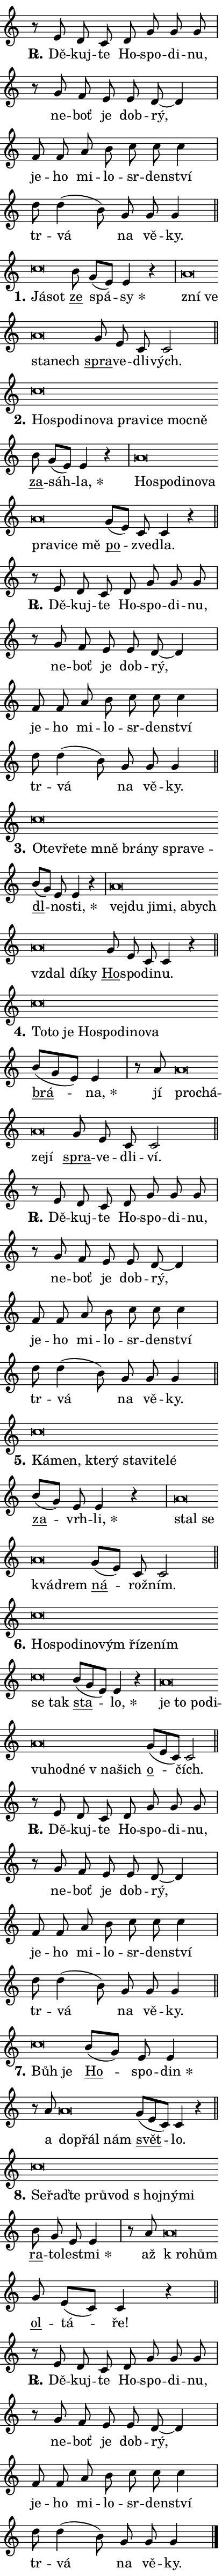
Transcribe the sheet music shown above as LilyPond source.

\version "2.24.0"
\header { tagline = "" }
\paper {
  indent = 0\cm
  top-margin = 0\cm
  right-margin = 0.13\cm % to fit lyric hyphens
  bottom-margin = 0\cm
  left-margin = 0\cm
  paper-width = 7\cm
  page-breaking = #ly:one-page-breaking
  system-system-spacing.basic-distance = #11
  score-system-spacing.basic-distance = #11
  ragged-last = ##f
}


%% Author: Thomas Morley
%% https://lists.gnu.org/archive/html/lilypond-user/2020-05/msg00002.html
#(define (line-position grob)
"Returns position of @var[grob} in current system:
   @code{'start}, if at first time-step
   @code{'end}, if at last time-step
   @code{'middle} otherwise
"
  (let* ((col (ly:item-get-column grob))
         (ln (ly:grob-object col 'left-neighbor))
         (rn (ly:grob-object col 'right-neighbor))
         (col-to-check-left (if (ly:grob? ln) ln col))
         (col-to-check-right (if (ly:grob? rn) rn col))
         (break-dir-left
           (and
             (ly:grob-property col-to-check-left 'non-musical #f)
             (ly:item-break-dir col-to-check-left)))
         (break-dir-right
           (and
             (ly:grob-property col-to-check-right 'non-musical #f)
             (ly:item-break-dir col-to-check-right))))
        (cond ((eqv? 1 break-dir-left) 'start)
              ((eqv? -1 break-dir-right) 'end)
              (else 'middle))))

#(define (tranparent-at-line-position vctor)
  (lambda (grob)
  "Relying on @code{line-position} select the relevant enry from @var{vctor}.
Used to determine transparency,"
    (case (line-position grob)
      ((end) (not (vector-ref vctor 0)))
      ((middle) (not (vector-ref vctor 1)))
      ((start) (not (vector-ref vctor 2))))))

noteHeadBreakVisibility =
#(define-music-function (break-visibility)(vector?)
"Makes @code{NoteHead}s transparent relying on @var{break-visibility}"
#{
  \override NoteHead.transparent =
    #(tranparent-at-line-position break-visibility)
#})

#(define delete-ledgers-for-transparent-note-heads
  (lambda (grob)
    "Reads whether a @code{NoteHead} is transparent.
If so this @code{NoteHead} is removed from @code{'note-heads} from
@var{grob}, which is supposed to be @code{LedgerLineSpanner}.
As a result ledgers are not printed for this @code{NoteHead}"
    (let* ((nhds-array (ly:grob-object grob 'note-heads))
           (nhds-list
             (if (ly:grob-array? nhds-array)
                 (ly:grob-array->list nhds-array)
                 '()))
           ;; Relies on the transparent-property being done before
           ;; Staff.LedgerLineSpanner.after-line-breaking is executed.
           ;; This is fragile ...
           (to-keep
             (remove
               (lambda (nhd)
                 (ly:grob-property nhd 'transparent #f))
               nhds-list)))
      ;; TODO find a better method to iterate over grob-arrays, similiar
      ;; to filter/remove etc for lists
      ;; For now rebuilt from scratch
      (set! (ly:grob-object grob 'note-heads)  '())
      (for-each
        (lambda (nhd)
          (ly:pointer-group-interface::add-grob grob 'note-heads nhd))
        to-keep))))

squashNotes = {
  \override NoteHead.X-extent = #'(-0.2 . 0.2)
  \override NoteHead.Y-extent = #'(-0.75 . 0)
  \override NoteHead.stencil =
    #(lambda (grob)
       (let ((pos (ly:grob-property grob 'staff-position)))
         (begin
           (if (< pos -7) (display "ERROR: Lower brevis then expected\n") (display "OK: Expected brevis position\n"))
           (if (<= pos -6) ly:text-interface::print ly:note-head::print))))
}
unSquashNotes = {
  \revert NoteHead.X-extent
  \revert NoteHead.Y-extent
  \revert NoteHead.stencil
}

hideNotes = \noteHeadBreakVisibility #begin-of-line-visible
unHideNotes = \noteHeadBreakVisibility #all-visible

% work-around for resetting accidentals
% https://lilypond.org/doc/v2.23/Documentation/notation/displaying-rhythms#unmetered-music
cadenzaMeasure = {
  \cadenzaOff
  \partial 1024 s1024
  \cadenzaOn
}

#(define-markup-command (accent layout props text) (markup?)
  "Underline accented syllable"
  (interpret-markup layout props
    #{\markup \override #'(offset . 4.3) \underline { #text }#}))

responsum = \markup \concat {
  "R" \hspace #-1.05 \path #0.1 #'((moveto 0 0.07) (lineto 0.9 0.8)) \hspace #0.05 "."
}

spaceSize = #0.6828661417322834 % exact space size for TeX Gyre Schola

\layout {
  \context {
    \Staff
    \remove "Time_signature_engraver"
    \override LedgerLineSpanner.after-line-breaking = #delete-ledgers-for-transparent-note-heads
  }
  \context {
    \Lyrics {
      \override LyricSpace.minimum-distance = \spaceSize
      \override LyricText.font-name = #"TeX Gyre Schola"
      \override LyricText.font-size = 1
      \override StanzaNumber.font-name = #"TeX Gyre Schola Bold"
      \override StanzaNumber.font-size = 1
    }
  }
  \context {
    \Score 
    \override NoteHead.text =
      #(lambda (grob) 
        (let ((pos (ly:grob-property grob 'staff-position)))
          #{\markup {
            \combine
              \halign #-0.55 \raise #(if (= pos -6) 0 0.5) \override #'(thickness . 2) \draw-line #'(3.2 . 0)
              \musicglyph "noteheads.sM1"
          }#}))
  }
}

% magnetic-lyrics.ily
%
%   written by
%     Jean Abou Samra <jean@abou-samra.fr>
%     Werner Lemberg <wl@gnu.org>
%
%   adapted by
%     Jiri Hon <jiri.hon@gmail.com>
%
% Version 2022-Apr-15

% https://www.mail-archive.com/lilypond-user@gnu.org/msg149350.html

#(define (Left_hyphen_pointer_engraver context)
   "Collect syllable-hyphen-syllable occurrences in lyrics and store
them in properties.  This engraver only looks to the left.  For
example, if the lyrics input is @code{foo -- bar}, it does the
following.

@itemize @bullet
@item
Set the @code{text} property of the @code{LyricHyphen} grob between
@q{foo} and @q{bar} to @code{foo}.

@item
Set the @code{left-hyphen} property of the @code{LyricText} grob with
text @q{foo} to the @code{LyricHyphen} grob between @q{foo} and
@q{bar}.
@end itemize

Use this auxiliary engraver in combination with the
@code{lyric-@/text::@/apply-@/magnetic-@/offset!} hook."
   (let ((hyphen #f)
         (text #f))
     (make-engraver
      (acknowledgers
       ((lyric-syllable-interface engraver grob source-engraver)
        (set! text grob)))
      (end-acknowledgers
       ((lyric-hyphen-interface engraver grob source-engraver)
        ;(when (not (grob::has-interface grob 'lyric-space-interface))
          (set! hyphen grob)));)
      ((stop-translation-timestep engraver)
       (when (and text hyphen)
         (ly:grob-set-object! text 'left-hyphen hyphen))
       (set! text #f)
       (set! hyphen #f)))))

#(define (lyric-text::apply-magnetic-offset! grob)
   "If the space between two syllables is less than the value in
property @code{LyricText@/.details@/.squash-threshold}, move the right
syllable to the left so that it gets concatenated with the left
syllable.

Use this function as a hook for
@code{LyricText@/.after-@/line-@/breaking} if the
@code{Left_@/hyphen_@/pointer_@/engraver} is active."
   (let ((hyphen (ly:grob-object grob 'left-hyphen #f)))
     (when hyphen
       (let ((left-text (ly:spanner-bound hyphen LEFT)))
         (when (grob::has-interface left-text 'lyric-syllable-interface)
           (let* ((common (ly:grob-common-refpoint grob left-text X))
                  (this-x-ext (ly:grob-extent grob common X))
                  (left-x-ext
                   (begin
                     ;; Trigger magnetism for left-text.
                     (ly:grob-property left-text 'after-line-breaking)
                     (ly:grob-extent left-text common X)))
                  ;; `delta` is the gap width between two syllables.
                  (delta (- (interval-start this-x-ext)
                            (interval-end left-x-ext)))
                  (details (ly:grob-property grob 'details))
                  (threshold (assoc-get 'squash-threshold details 0.2)))
             (when (< delta threshold)
               (let* (;; We have to manipulate the input text so that
                      ;; ligatures crossing syllable boundaries are not
                      ;; disabled.  For languages based on the Latin
                      ;; script this is essentially a beautification.
                      ;; However, for non-Western scripts it can be a
                      ;; necessity.
                      (lt (ly:grob-property left-text 'text))
                      (rt (ly:grob-property grob 'text))
                      (is-space (grob::has-interface hyphen 'lyric-space-interface))
                      (space (if is-space " " ""))
                      (extra-delta (if is-space spaceSize 0))
                      ;; Append new syllable.
                      (ltrt-space (if (and (string? lt) (string? rt))
                                (string-append lt space rt)
                                (make-concat-markup (list lt space rt))))
                      ;; Right-align `ltrt` to the right side.
                      (ltrt-space-markup (grob-interpret-markup
                               grob
                               (make-translate-markup
                                (cons (interval-length this-x-ext) 0)
                                (make-right-align-markup ltrt-space)))))
                 (begin
                   ;; Don't print `left-text`.
                   (ly:grob-set-property! left-text 'stencil #f)
                   ;; Set text and stencil (which holds all collected
                   ;; syllables so far) and shift it to the left.
                   (ly:grob-set-property! grob 'text ltrt-space)
                   (ly:grob-set-property! grob 'stencil ltrt-space-markup)
                   (ly:grob-translate-axis! grob (- (- delta extra-delta)) X))))))))))


#(define (lyric-hyphen::displace-bounds-first grob)
   ;; Make very sure this callback isn't triggered too early.
   (let ((left (ly:spanner-bound grob LEFT))
         (right (ly:spanner-bound grob RIGHT)))
     (ly:grob-property left 'after-line-breaking)
     (ly:grob-property right 'after-line-breaking)
     (ly:lyric-hyphen::print grob)))

squashThreshold = #0.4

\layout {
  \context {
    \Lyrics
    \consists #Left_hyphen_pointer_engraver
    \override LyricText.after-line-breaking =
      #lyric-text::apply-magnetic-offset!
    \override LyricHyphen.stencil = #lyric-hyphen::displace-bounds-first
    \override LyricText.details.squash-threshold = \squashThreshold
    \override LyricHyphen.minimum-distance = 0
    \override LyricHyphen.minimum-length = \squashThreshold
  }
}

squashText = \override LyricText.details.squash-threshold = 9999
unSquashText = \override LyricText.details.squash-threshold = \squashThreshold

leftText = \override LyricText.self-alignment-X = #LEFT
unLeftText = \revert LyricText.self-alignment-X

starOffset = #(lambda (grob) 
                (let ((x_offset (ly:self-alignment-interface::aligned-on-x-parent grob)))
                  (if (= x_offset 0) 0 (+ x_offset 1.2))))

star = #(define-music-function (syllable)(string?)
"Append star separator at the end of a syllable"
#{
  \once \override LyricText.X-offset = #starOffset
  \lyricmode { \markup {
    #syllable
    \override #'((font-name . "TeX Gyre Schola Bold")) \hspace #0.2 \lower #0.65 \larger "*"
  } }
#})

starAccent = #(define-music-function (syllable)(string?)
"Append star separator at the end of a syllable and make accent"
#{
  \once \override LyricText.X-offset = #starOffset
  \lyricmode { \markup {
    \accent #syllable
    \override #'((font-name . "TeX Gyre Schola Bold")) \hspace #0.2 \lower #0.65 \larger "*"
  } }
#})

breath = #(define-music-function (syllable)(string?)
"Append breathing indicator at the end of a syllable"
#{
  \lyricmode { \markup { #syllable "+" } }
#})

optionalBreath = #(define-music-function (syllable)(string?)
"Append optional breathing indicator at the end of a syllable"
#{
  \lyricmode { \markup { #syllable "(+)" } }
#})


\score {
    <<
        \new Voice = "melody" { \cadenzaOn \key c \major \relative { r8 e' d c d g g g \cadenzaMeasure \bar "|" r g f e e d~ d4 \cadenzaMeasure \bar "|" f8 f a b c c c4 \cadenzaMeasure \bar "|" d8 d4( b8)] g g g4 \cadenzaMeasure \bar "||" \break } }
        \new Lyrics \lyricsto "melody" { \lyricmode { \set stanza = \responsum
Dě -- kuj -- te Ho -- spo -- di -- nu, ne -- boť je dob -- rý, je -- ho mi -- lo -- sr -- den -- ství tr -- vá na vě -- ky. } }
    >>
    \layout {}
}

\score {
    <<
        \new Voice = "melody" { \cadenzaOn \key c \major \relative { \squashNotes c''\breve*1/16 \hideNotes \breve*1/16 \bar "" \unHideNotes \unSquashNotes \bar "" b8 g[( e)] e4 r \cadenzaMeasure \bar "|" \squashNotes a\breve*1/16 \hideNotes \breve*1/16 \bar "" \breve*1/16 \breve*1/16 \bar "" \unHideNotes \unSquashNotes \bar "" g8 e c c2 \cadenzaMeasure \bar "||" \break } }
        \new Lyrics \lyricsto "melody" { \lyricmode { \set stanza = "1."
\leftText Já -- \squashText sot \unLeftText \unSquashText \markup \accent ze spá -- \star sy \leftText zní \squashText ve sta -- nech \unLeftText \unSquashText \markup \accent spra -- ve -- dli -- vých. } }
    >>
    \layout {}
}

\score {
    <<
        \new Voice = "melody" { \cadenzaOn \key c \major \relative { \squashNotes c''\breve*1/16 \hideNotes \breve*1/16 \bar "" \breve*1/16 \bar "" \breve*1/16 \bar "" \breve*1/16 \bar "" \breve*1/16 \bar "" \breve*1/16 \bar "" \breve*1/16 \bar "" \breve*1/16 \breve*1/16 \bar "" \unHideNotes \unSquashNotes \bar "" b8 g[( e)] e4 r \cadenzaMeasure \bar "|" \squashNotes a\breve*1/16 \hideNotes \breve*1/16 \bar "" \breve*1/16 \bar "" \breve*1/16 \bar "" \breve*1/16 \bar "" \breve*1/16 \bar "" \breve*1/16 \bar "" \breve*1/16 \breve*1/16 \bar "" \unHideNotes \unSquashNotes \bar "" g8[( e)] c c4 r \cadenzaMeasure \bar "||" \break } }
        \new Lyrics \lyricsto "melody" { \lyricmode { \set stanza = "2."
\leftText Ho -- \squashText spo -- di -- no -- va pra -- vi -- ce moc -- ně \unLeftText \unSquashText \markup \accent za -- sáh -- \star la, \leftText Ho -- \squashText spo -- di -- no -- va pra -- vi -- ce mě \unLeftText \unSquashText \markup \accent po -- zve -- dla. } }
    >>
    \layout {}
}

\score {
    <<
        \new Voice = "melody" { \cadenzaOn \key c \major \relative { r8 e' d c d g g g \cadenzaMeasure \bar "|" r g f e e d~ d4 \cadenzaMeasure \bar "|" f8 f a b c c c4 \cadenzaMeasure \bar "|" d8 d4( b8)] g g g4 \cadenzaMeasure \bar "||" \break } }
        \new Lyrics \lyricsto "melody" { \lyricmode { \set stanza = \responsum
Dě -- kuj -- te Ho -- spo -- di -- nu, ne -- boť je dob -- rý, je -- ho mi -- lo -- sr -- den -- ství tr -- vá na vě -- ky. } }
    >>
    \layout {}
}

\score {
    <<
        \new Voice = "melody" { \cadenzaOn \key c \major \relative { \squashNotes c''\breve*1/16 \hideNotes \breve*1/16 \bar "" \breve*1/16 \bar "" \breve*1/16 \bar "" \breve*1/16 \bar "" \breve*1/16 \bar "" \breve*1/16 \bar "" \breve*1/16 \breve*1/16 \bar "" \unHideNotes \unSquashNotes \bar "" b8[( g)] e e4 r \cadenzaMeasure \bar "|" \squashNotes a\breve*1/16 \hideNotes \breve*1/16 \bar "" \breve*1/16 \bar "" \breve*1/16 \bar "" \breve*1/16 \bar "" \breve*1/16 \bar "" \breve*1/16 \bar "" \breve*1/16 \breve*1/16 \bar "" \unHideNotes \unSquashNotes \bar "" g8 e c c4 r \cadenzaMeasure \bar "||" \break } }
        \new Lyrics \lyricsto "melody" { \lyricmode { \set stanza = "3."
\leftText O -- \squashText te -- vře -- te mně brá -- ny spra -- ve -- \unLeftText \unSquashText \markup \accent dl -- no -- \star sti, \leftText ve -- \squashText jdu ji -- mi, a -- bych vzdal dí -- ky \unLeftText \unSquashText \markup \accent Ho -- spo -- di -- nu. } }
    >>
    \layout {}
}

\score {
    <<
        \new Voice = "melody" { \cadenzaOn \key c \major \relative { \squashNotes c''\breve*1/16 \hideNotes \breve*1/16 \bar "" \breve*1/16 \bar "" \breve*1/16 \bar "" \breve*1/16 \bar "" \breve*1/16 \bar "" \breve*1/16 \breve*1/16 \bar "" \unHideNotes \unSquashNotes \bar "" b8[( g e)] e4 \cadenzaMeasure \bar "|" r8 a8 \squashNotes a\breve*1/16 \hideNotes \breve*1/16 \bar "" \breve*1/16 \breve*1/16 \bar "" \unHideNotes \unSquashNotes \bar "" g8 e c c2 \cadenzaMeasure \bar "||" \break } }
        \new Lyrics \lyricsto "melody" { \lyricmode { \set stanza = "4."
\leftText To -- \squashText to je Ho -- spo -- di -- no -- va \unLeftText \unSquashText \markup \accent brá -- \star na, jí \leftText pro -- \squashText chá -- ze -- jí \unLeftText \unSquashText \markup \accent spra -- ve -- dli -- ví. } }
    >>
    \layout {}
}

\score {
    <<
        \new Voice = "melody" { \cadenzaOn \key c \major \relative { r8 e' d c d g g g \cadenzaMeasure \bar "|" r g f e e d~ d4 \cadenzaMeasure \bar "|" f8 f a b c c c4 \cadenzaMeasure \bar "|" d8 d4( b8)] g g g4 \cadenzaMeasure \bar "||" \break } }
        \new Lyrics \lyricsto "melody" { \lyricmode { \set stanza = \responsum
Dě -- kuj -- te Ho -- spo -- di -- nu, ne -- boť je dob -- rý, je -- ho mi -- lo -- sr -- den -- ství tr -- vá na vě -- ky. } }
    >>
    \layout {}
}

\score {
    <<
        \new Voice = "melody" { \cadenzaOn \key c \major \relative { \squashNotes c''\breve*1/16 \hideNotes \breve*1/16 \bar "" \breve*1/16 \bar "" \breve*1/16 \bar "" \breve*1/16 \bar "" \breve*1/16 \bar "" \breve*1/16 \breve*1/16 \bar "" \unHideNotes \unSquashNotes \bar "" b8[( g)] e e4 r \cadenzaMeasure \bar "|" \squashNotes a\breve*1/16 \hideNotes \breve*1/16 \bar "" \breve*1/16 \breve*1/16 \bar "" \unHideNotes \unSquashNotes \bar "" g8[( e)] c c2 \cadenzaMeasure \bar "||" \break } }
        \new Lyrics \lyricsto "melody" { \lyricmode { \set stanza = "5."
\leftText Ká -- \squashText men, kte -- rý sta -- vi -- te -- lé \unLeftText \unSquashText \markup \accent za -- vrh -- \star li, \leftText stal \squashText se kvá -- drem \unLeftText \unSquashText \markup \accent ná -- rož -- ním. } }
    >>
    \layout {}
}

\score {
    <<
        \new Voice = "melody" { \cadenzaOn \key c \major \relative { \squashNotes c''\breve*1/16 \hideNotes \breve*1/16 \bar "" \breve*1/16 \bar "" \breve*1/16 \bar "" \breve*1/16 \bar "" \breve*1/16 \bar "" \breve*1/16 \bar "" \breve*1/16 \bar "" \breve*1/16 \breve*1/16 \bar "" \unHideNotes \unSquashNotes \bar "" b8[( g e)] e4 r \cadenzaMeasure \bar "|" \squashNotes a\breve*1/16 \hideNotes \breve*1/16 \bar "" \breve*1/16 \bar "" \breve*1/16 \bar "" \breve*1/16 \bar "" \breve*1/16 \bar "" \breve*1/16 \bar "" \breve*1/16 \breve*1/16 \bar "" \unHideNotes \unSquashNotes \bar "" g8[( e c)] c2 \cadenzaMeasure \bar "||" \break } }
        \new Lyrics \lyricsto "melody" { \lyricmode { \set stanza = "6."
\leftText Ho -- \squashText spo -- di -- no -- vým ří -- ze -- ním se tak \unLeftText \unSquashText \markup \accent sta -- \star lo, \leftText je \squashText to po -- di -- vu -- hod -- né "v na" -- šich \unLeftText \unSquashText \markup \accent o -- čích. } }
    >>
    \layout {}
}

\score {
    <<
        \new Voice = "melody" { \cadenzaOn \key c \major \relative { r8 e' d c d g g g \cadenzaMeasure \bar "|" r g f e e d~ d4 \cadenzaMeasure \bar "|" f8 f a b c c c4 \cadenzaMeasure \bar "|" d8 d4( b8)] g g g4 \cadenzaMeasure \bar "||" \break } }
        \new Lyrics \lyricsto "melody" { \lyricmode { \set stanza = \responsum
Dě -- kuj -- te Ho -- spo -- di -- nu, ne -- boť je dob -- rý, je -- ho mi -- lo -- sr -- den -- ství tr -- vá na vě -- ky. } }
    >>
    \layout {}
}

\score {
    <<
        \new Voice = "melody" { \cadenzaOn \key c \major \relative { \squashNotes c''\breve*1/16 \hideNotes \breve*1/16 \bar "" \unHideNotes \unSquashNotes \bar "" b8[( g)] e e4 \cadenzaMeasure \bar "|" r8 a8 \squashNotes a\breve*1/16 \hideNotes \breve*1/16 \breve*1/16 \bar "" \unHideNotes \unSquashNotes \bar "" g8[( e c)] c4 r \cadenzaMeasure \bar "||" \break } }
        \new Lyrics \lyricsto "melody" { \lyricmode { \set stanza = "7."
\leftText Bůh \squashText je \unLeftText \unSquashText \markup \accent Ho -- spo -- \star din a \leftText do -- \squashText přál nám \unLeftText \unSquashText \markup \accent svět -- lo. } }
    >>
    \layout {}
}

\score {
    <<
        \new Voice = "melody" { \cadenzaOn \key c \major \relative { \squashNotes c''\breve*1/16 \hideNotes \breve*1/16 \bar "" \breve*1/16 \bar "" \breve*1/16 \bar "" \breve*1/16 \bar "" \breve*1/16 \bar "" \breve*1/16 \breve*1/16 \bar "" \unHideNotes \unSquashNotes \bar "" b8 g e e4 \cadenzaMeasure \bar "|" r8 a8 \squashNotes a\breve*1/16 \hideNotes \breve*1/16 \bar "" \unHideNotes \unSquashNotes \bar "" g8 e[( c)] c4 r \cadenzaMeasure \bar "||" \break } }
        \new Lyrics \lyricsto "melody" { \lyricmode { \set stanza = "8."
\leftText Se -- \squashText řa -- ďte prů -- vod "s hoj" -- ný -- mi \unLeftText \unSquashText \markup \accent ra -- to -- lest -- \star mi až \leftText "k ro" -- \squashText hům \unLeftText \unSquashText \markup \accent ol -- tá -- ře! } }
    >>
    \layout {}
}

\score {
    <<
        \new Voice = "melody" { \cadenzaOn \key c \major \relative { r8 e' d c d g g g \cadenzaMeasure \bar "|" r g f e e d~ d4 \cadenzaMeasure \bar "|" f8 f a b c c c4 \cadenzaMeasure \bar "|" d8 d4( b8)] g g g4 \cadenzaMeasure \bar "||" \break } \bar "|." }
        \new Lyrics \lyricsto "melody" { \lyricmode { \set stanza = \responsum
Dě -- kuj -- te Ho -- spo -- di -- nu, ne -- boť je dob -- rý, je -- ho mi -- lo -- sr -- den -- ství tr -- vá na vě -- ky. } }
    >>
    \layout {}
}
